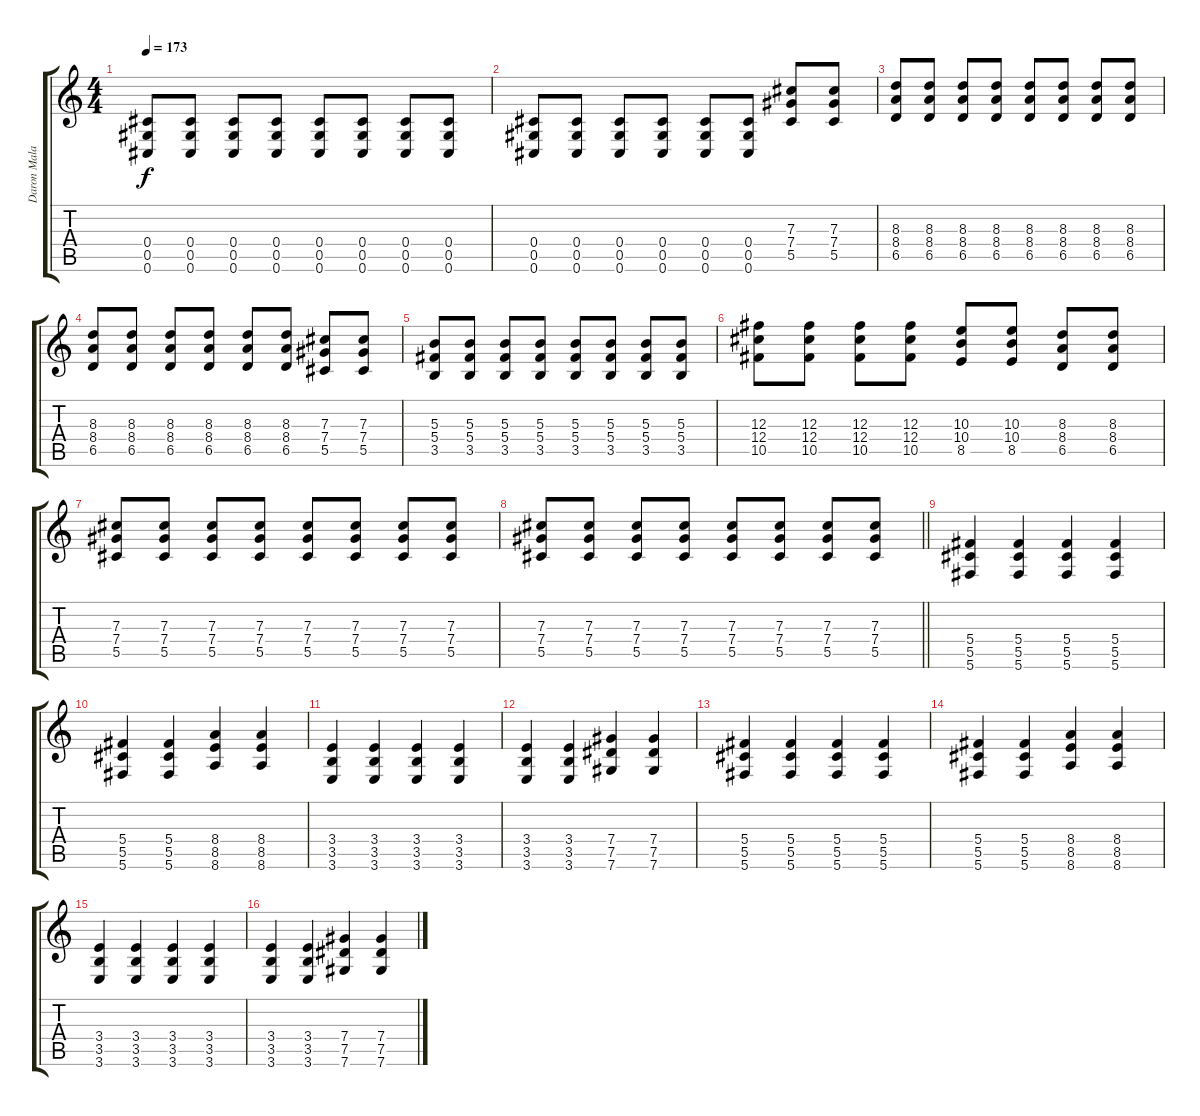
\track ("Daron Malakian" "Daron Mala") {instrument overdrivenguitar}
\staff {score tabs}
\tuning (Eb4 Bb3 Gb3 Db3 Ab2 Db2) {hide}
\ts (4 4)
\tempo 173
\clef g2
\ks c
(0.4 0.5 0.6).8{dy f} (0.4 0.5 0.6).8 (0.4 0.5 0.6).8 (0.4 0.5 0.6).8 (0.4 0.5 0.6).8 (0.4 0.5 0.6).8 (0.4 0.5 0.6).8 (0.4 0.5 0.6).8 |
(0.4 0.5 0.6).8 (0.4 0.5 0.6).8 (0.4 0.5 0.6).8 (0.4 0.5 0.6).8 (0.4 0.5 0.6).8 (0.4 0.5 0.6).8 (7.3 7.4 5.5).8 (7.3 7.4 5.5).8 |
(8.3 8.4 6.5).8 (8.3 8.4 6.5).8 (8.3 8.4 6.5).8 (8.3 8.4 6.5).8 (8.3 8.4 6.5).8 (8.3 8.4 6.5).8 (8.3 8.4 6.5).8 (8.3 8.4 6.5).8 |
(8.3 8.4 6.5).8 (8.3 8.4 6.5).8 (8.3 8.4 6.5).8 (8.3 8.4 6.5).8 (8.3 8.4 6.5).8 (8.3 8.4 6.5).8 (7.3 7.4 5.5).8 (7.3 7.4 5.5).8 |
(5.3 5.4 3.5).8 (5.3 5.4 3.5).8 (5.3 5.4 3.5).8 (5.3 5.4 3.5).8 (5.3 5.4 3.5).8 (5.3 5.4 3.5).8 (5.3 5.4 3.5).8 (5.3 5.4 3.5).8 |
(12.3 12.4 10.5).8 (12.3 12.4 10.5).8 (12.3 12.4 10.5).8 (12.3 12.4 10.5).8 (10.3 10.4 8.5).8 (10.3 10.4 8.5).8 (8.3 8.4 6.5).8 (8.3 8.4 6.5).8 |
(7.3 7.4 5.5).8 (7.3 7.4 5.5).8 (7.3 7.4 5.5).8 (7.3 7.4 5.5).8 (7.3 7.4 5.5).8 (7.3 7.4 5.5).8 (7.3 7.4 5.5).8 (7.3 7.4 5.5).8 |
\barLineRight lightlight
(7.3 7.4 5.5).8 (7.3 7.4 5.5).8 (7.3 7.4 5.5).8 (7.3 7.4 5.5).8 (7.3 7.4 5.5).8 (7.3 7.4 5.5).8 (7.3 7.4 5.5).8 (7.3 7.4 5.5).8 |
(5.4 5.5 5.6).4 (5.4 5.5 5.6).4 (5.4 5.5 5.6).4 (5.4 5.5 5.6).4 |
(5.4 5.5 5.6).4 (5.4 5.5 5.6).4 (8.4 8.5 8.6).4 (8.4 8.5 8.6).4 |
(3.4 3.5 3.6).4 (3.4 3.5 3.6).4 (3.4 3.5 3.6).4 (3.4 3.5 3.6).4 |
(3.4 3.5 3.6).4 (3.4 3.5 3.6).4 (7.4 7.5 7.6).4 (7.4 7.5 7.6).4 |
(5.4 5.5 5.6).4 (5.4 5.5 5.6).4 (5.4 5.5 5.6).4 (5.4 5.5 5.6).4 |
(5.4 5.5 5.6).4 (5.4 5.5 5.6).4 (8.4 8.5 8.6).4 (8.4 8.5 8.6).4 |
(3.4 3.5 3.6).4 (3.4 3.5 3.6).4 (3.4 3.5 3.6).4 (3.4 3.5 3.6).4 |
(3.4 3.5 3.6).4 (3.4 3.5 3.6).4 (7.4 7.5 7.6).4 (7.4 7.5 7.6).4
